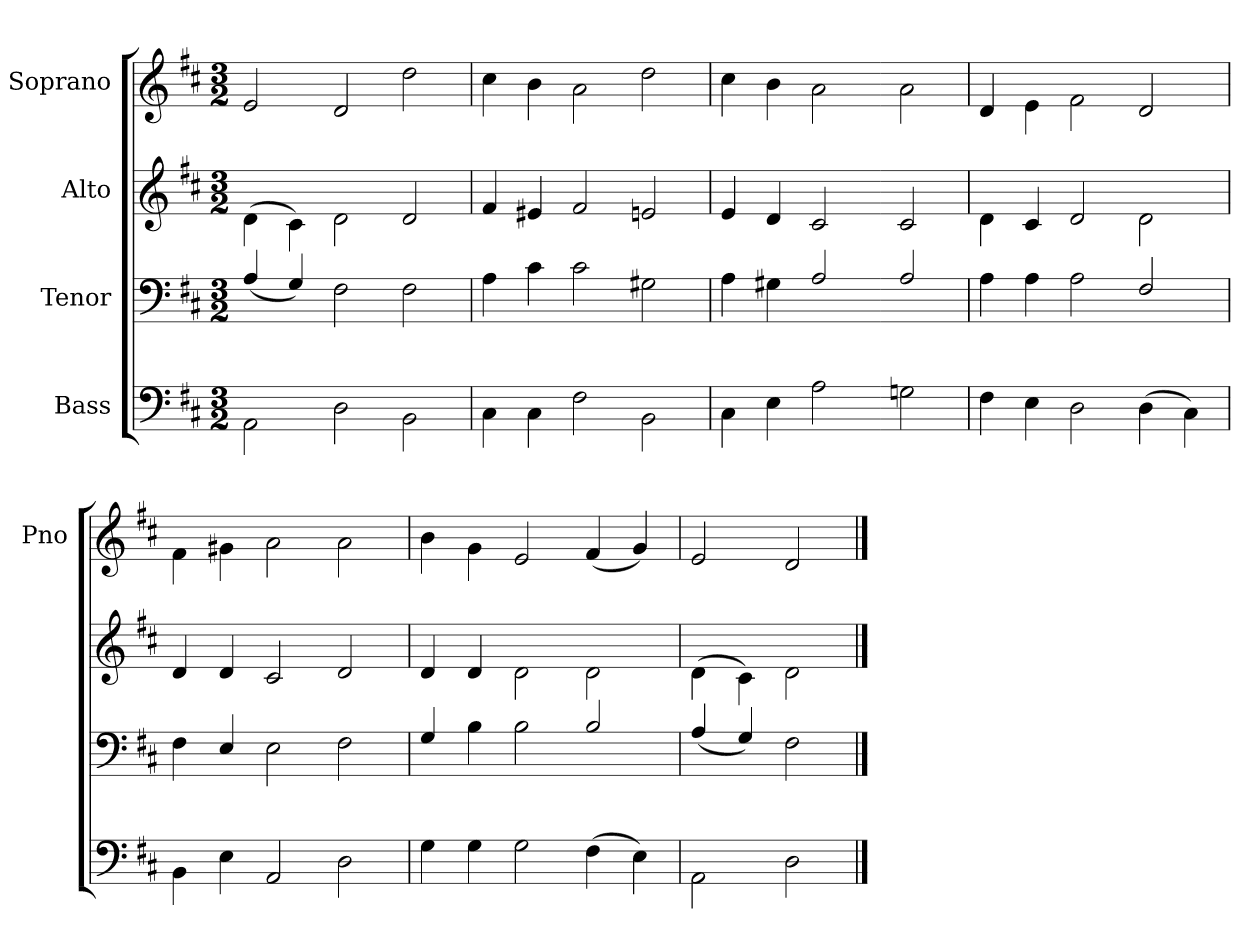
**kern	**kern	**kern	**kern
*part4	*part3	*part2	*part1
*staff4	*staff3	*staff2	*staff1
*I"Bass	*I"Tenor	*I"Alto	*I"Soprano
*	*	*	*I'Pno
*clefF4	*clefF4	*clefG2	*clefG2
*k[f#c#]	*k[f#c#]	*k[f#c#]	*k[f#c#]
*D:	*D:	*D:	*D:
*M3/2	*M3/2	*M3/2	*M3/2
=	=	=	=
2AA\	(>4A/	(<4d\	2e/
.	4G/)	4c#\)	.
2D\	2F#\	2d\	2d/
2BB\	2F#\	2d/	2dd\
=	=	=	=
4C#\	4A\	4f#/	4cc#\
4C#\	4c#\	4e#X/	4b\
2F#\	2c#\	2f#/	2a\
2BB\	2G#X\	2en/	2dd\
=	=	=	=
4C#\	4A\	4e/	4cc#\
4E\	4G#X\	4d/	4b\
2A\	2A/	2c#/	2a\
=-	=-	=-	=-
2Gn\	2A/	2c#/	2a\
=	=	=	=
4F#\	4A\	4d\	4d/
4E\	4A\	4c#/	4e\
2D\	2A\	2d/	2f#\
(<4D\	2F#/	2d\	2d/
4C#\)	.	.	.
=	=	=	=
4BB\	4F#\	4d/	4f#\
4E\	4E/	4d/	4g#X\
2AA/	2E\	2c#/	2a\
2D\	2F#\	2d/	2a\
=	=	=	=
4G\	4G/	4d/	4b\
4G\	4B\	4d/	4g\
2G\	2B\	2d\	2e/
(<4F#\	2B/	2d\	(>4f#/
4E\)	.	.	4g/)
=	=	=	=
2AA\	(>4A/	(<4d\	2e/
.	4G/)	4c#\)	.
2D\	2F#\	2d\	2d/
==	==	==	==
*-	*-	*-	*-
